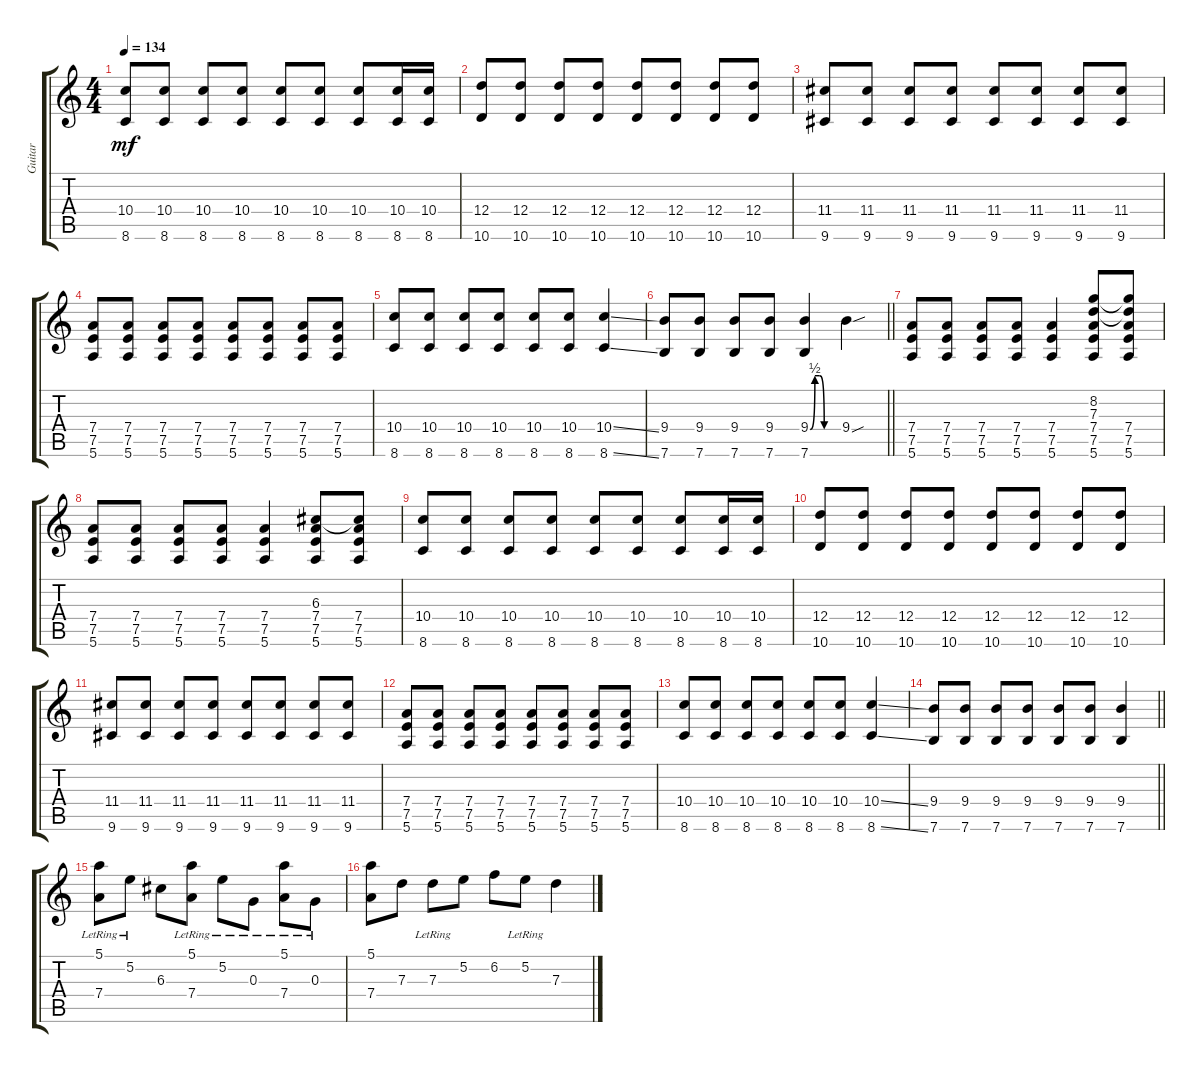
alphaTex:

\track ("Guitar" "Guitar") {instrument overdrivenguitar}
\staff {score tabs}
\tuning (E4 B3 G3 D3 A2 E2) {hide}
\ts (4 4)
\tempo 134
\clef g2
\ks c
(10.4 8.6).8{dy mf} (10.4 8.6).8 (10.4 8.6).8 (10.4 8.6).8 (10.4 8.6).8 (10.4 8.6).8 (10.4 8.6).8 (10.4 8.6).16 (10.4 8.6).16 |
(12.4 10.6).8 (12.4 10.6).8 (12.4 10.6).8 (12.4 10.6).8 (12.4 10.6).8 (12.4 10.6).8 (12.4 10.6).8 (12.4 10.6).8 |
(11.4 9.6).8 (11.4 9.6).8 (11.4 9.6).8 (11.4 9.6).8 (11.4 9.6).8 (11.4 9.6).8 (11.4 9.6).8 (11.4 9.6).8 |
(7.4 7.5 5.6).8 (7.4 7.5 5.6).8 (7.4 7.5 5.6).8 (7.4 7.5 5.6).8 (7.4 7.5 5.6).8 (7.4 7.5 5.6).8 (7.4 7.5 5.6).8 (7.4 7.5 5.6).8 |
(10.4 8.6).8 (10.4 8.6).8 (10.4 8.6).8 (10.4 8.6).8 (10.4 8.6).8 (10.4 8.6).8 (10.4{ss} 8.6{ss}).4 |
\barLineRight lightlight
(9.4 7.6).8 (9.4 7.6).8 (9.4 7.6).8 (9.4 7.6).8 (9.4{be (custom 0 0 10 2 20 2 30 0 60 0)} 7.6).4 9.4{sou}.4 |
(7.4 7.5 5.6).8 (7.4 7.5 5.6).8 (7.4 7.5 5.6).8 (7.4 7.5 5.6).8 (7.4 7.5 5.6).4 (8.2 7.3 7.4 7.5 5.6).8 (8.2{t} 7.3{t} 7.4 7.5 5.6).8 |
(7.4 7.5 5.6).8 (7.4 7.5 5.6).8 (7.4 7.5 5.6).8 (7.4 7.5 5.6).8 (7.4 7.5 5.6).4 (6.3 7.4 7.5 5.6).8 (6.3{t} 7.4 7.5 5.6).8 |
(10.4 8.6).8 (10.4 8.6).8 (10.4 8.6).8 (10.4 8.6).8 (10.4 8.6).8 (10.4 8.6).8 (10.4 8.6).8 (10.4 8.6).16 (10.4 8.6).16 |
(12.4 10.6).8 (12.4 10.6).8 (12.4 10.6).8 (12.4 10.6).8 (12.4 10.6).8 (12.4 10.6).8 (12.4 10.6).8 (12.4 10.6).8 |
(11.4 9.6).8 (11.4 9.6).8 (11.4 9.6).8 (11.4 9.6).8 (11.4 9.6).8 (11.4 9.6).8 (11.4 9.6).8 (11.4 9.6).8 |
(7.4 7.5 5.6).8 (7.4 7.5 5.6).8 (7.4 7.5 5.6).8 (7.4 7.5 5.6).8 (7.4 7.5 5.6).8 (7.4 7.5 5.6).8 (7.4 7.5 5.6).8 (7.4 7.5 5.6).8 |
(10.4 8.6).8 (10.4 8.6).8 (10.4 8.6).8 (10.4 8.6).8 (10.4 8.6).8 (10.4 8.6).8 (10.4{ss} 8.6{ss}).4 |
\barLineRight lightlight
(9.4 7.6).8 (9.4 7.6).8 (9.4 7.6).8 (9.4 7.6).8 (9.4 7.6).8 (9.4 7.6).8 (9.4 7.6).4 |
(5.1{lr} 7.4{lr}).8{volume 16 instrument electricguitarclean} 5.2{lr}.8 6.3.8 (5.1{lr} 7.4).8 5.2{lr}.8 0.3{lr}.8 (5.1{lr} 7.4).8 0.3{lr}.8 |
(5.1 7.4).8 7.3.8 7.3{lr}.8 5.2.8 6.2.8 5.2{lr}.8 7.3.4
